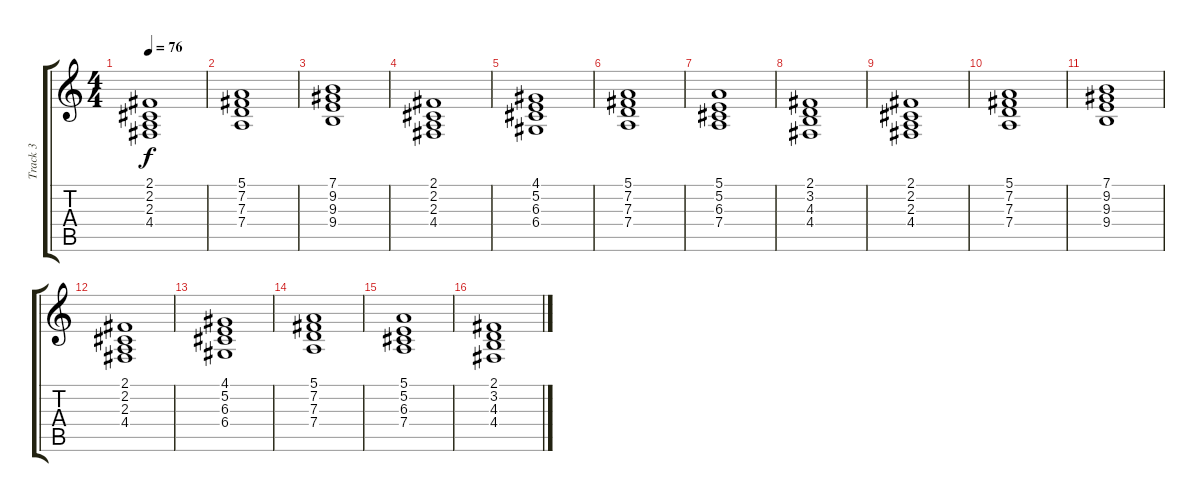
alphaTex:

\track ("Track 3" "Track 3") {instrument reversecymbal}
\staff {score tabs}
\tuning (E4 B3 G3 D3 A2 E2) {hide}
\ts (4 4)
\tempo 76
\clef g2
\ks c
(2.1 2.2 2.3 4.4).1{dy f} |
(5.1 7.2 7.3 7.4).1 |
(7.1 9.2 9.3 9.4).1 |
(2.1 2.2 2.3 4.4).1 |
(4.1 5.2 6.3 6.4).1 |
(5.1 7.2 7.3 7.4).1 |
(5.1 5.2 6.3 7.4).1 |
(2.1 3.2 4.3 4.4).1 |
(2.1 2.2 2.3 4.4).1 |
(5.1 7.2 7.3 7.4).1 |
(7.1 9.2 9.3 9.4).1 |
(2.1 2.2 2.3 4.4).1 |
(4.1 5.2 6.3 6.4).1 |
(5.1 7.2 7.3 7.4).1 |
(5.1 5.2 6.3 7.4).1 |
(2.1 3.2 4.3 4.4).1
